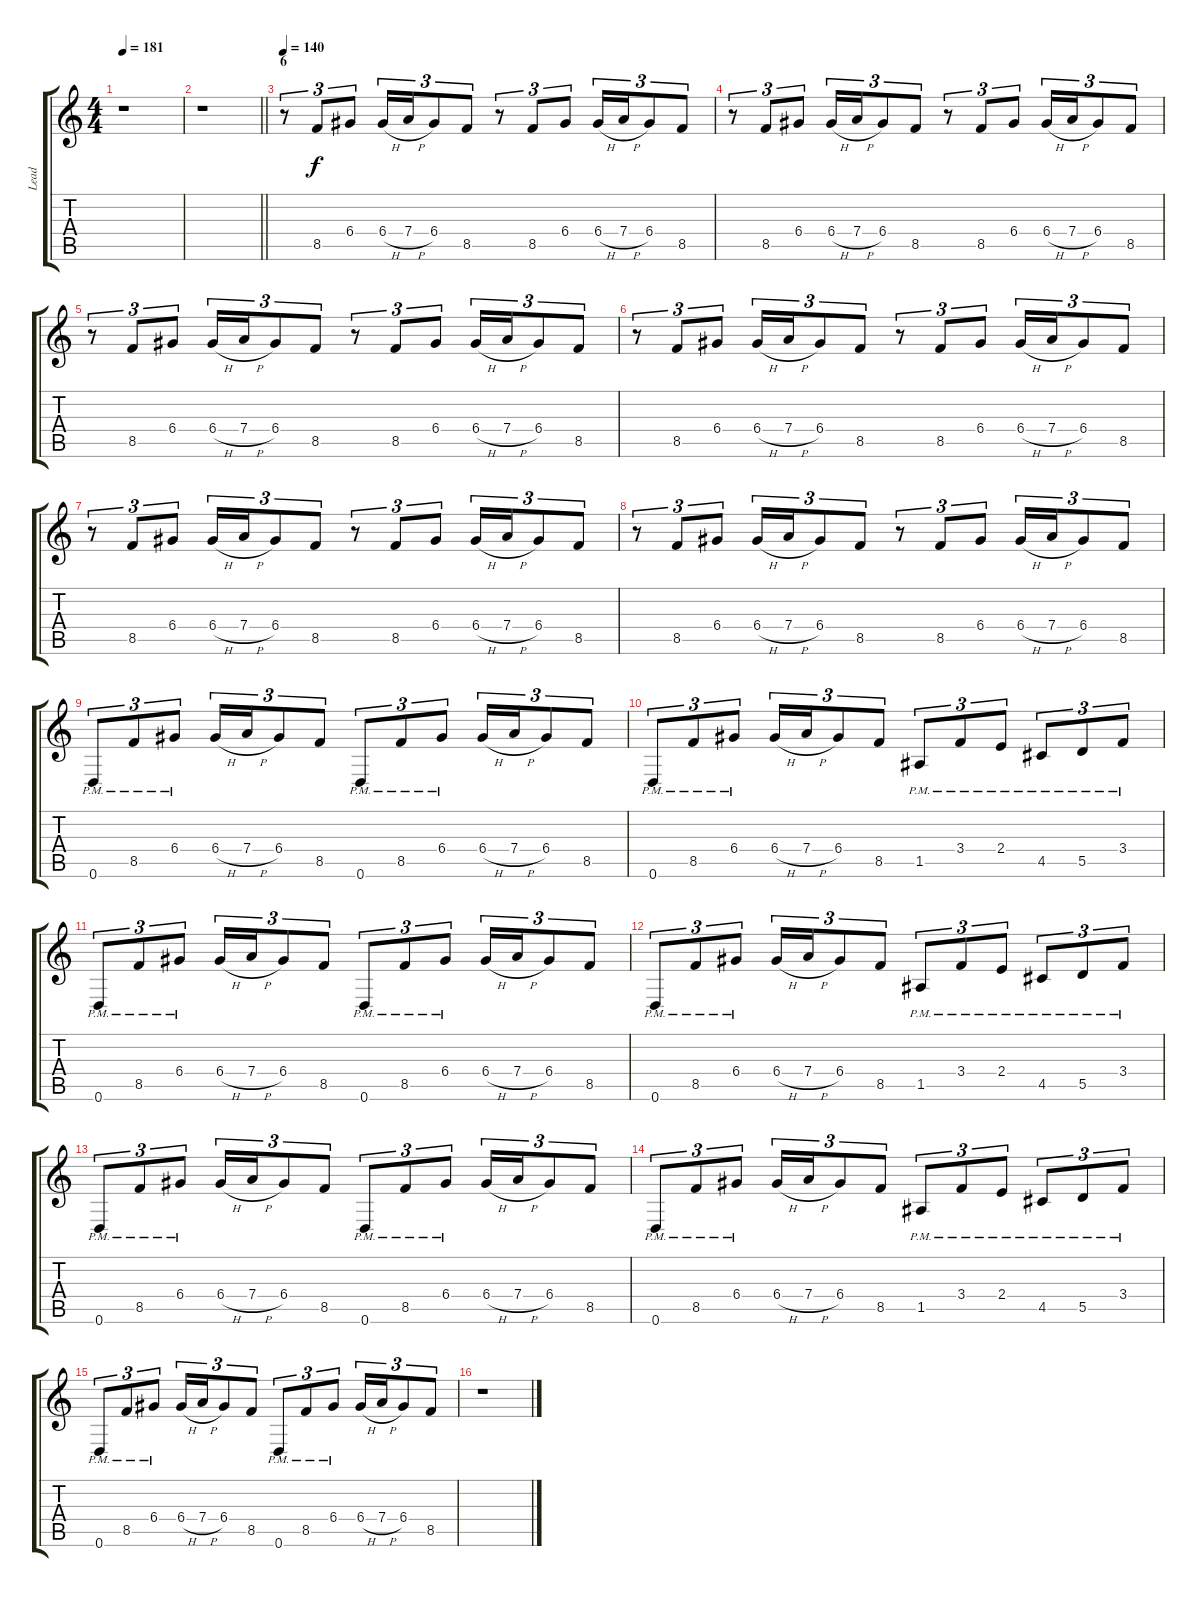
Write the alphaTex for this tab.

\track ("Lead" "Lead") {instrument overdrivenguitar}
\staff {score tabs}
\tuning (E4 B3 G3 D3 A2 D2) {hide}
\ts (4 4)
\tempo 181
\clef g2
\ks c
r.1{dy f} |
\barLineRight lightlight
r.1 |
\section ("" "6")
\tempo 140
r.8{tu (3 2) volume 16} 8.5.8{tu (3 2)} 6.4.8{tu (3 2)} 6.4{h}.16{tu (3 2)} 7.4{h}.16{tu (3 2)} 6.4.8{tu (3 2)} 8.5.8{tu (3 2)} r.8{tu (3 2)} 8.5.8{tu (3 2)} 6.4.8{tu (3 2)} 6.4{h}.16{tu (3 2)} 7.4{h}.16{tu (3 2)} 6.4.8{tu (3 2)} 8.5.8{tu (3 2)} |
r.8{tu (3 2)} 8.5.8{tu (3 2)} 6.4.8{tu (3 2)} 6.4{h}.16{tu (3 2)} 7.4{h}.16{tu (3 2)} 6.4.8{tu (3 2)} 8.5.8{tu (3 2)} r.8{tu (3 2)} 8.5.8{tu (3 2)} 6.4.8{tu (3 2)} 6.4{h}.16{tu (3 2)} 7.4{h}.16{tu (3 2)} 6.4.8{tu (3 2)} 8.5.8{tu (3 2)} |
r.8{tu (3 2)} 8.5.8{tu (3 2)} 6.4.8{tu (3 2)} 6.4{h}.16{tu (3 2)} 7.4{h}.16{tu (3 2)} 6.4.8{tu (3 2)} 8.5.8{tu (3 2)} r.8{tu (3 2)} 8.5.8{tu (3 2)} 6.4.8{tu (3 2)} 6.4{h}.16{tu (3 2)} 7.4{h}.16{tu (3 2)} 6.4.8{tu (3 2)} 8.5.8{tu (3 2)} |
r.8{tu (3 2)} 8.5.8{tu (3 2)} 6.4.8{tu (3 2)} 6.4{h}.16{tu (3 2)} 7.4{h}.16{tu (3 2)} 6.4.8{tu (3 2)} 8.5.8{tu (3 2)} r.8{tu (3 2)} 8.5.8{tu (3 2)} 6.4.8{tu (3 2)} 6.4{h}.16{tu (3 2)} 7.4{h}.16{tu (3 2)} 6.4.8{tu (3 2)} 8.5.8{tu (3 2)} |
r.8{tu (3 2) balance 12} 8.5.8{tu (3 2)} 6.4.8{tu (3 2)} 6.4{h}.16{tu (3 2)} 7.4{h}.16{tu (3 2)} 6.4.8{tu (3 2)} 8.5.8{tu (3 2)} r.8{tu (3 2)} 8.5.8{tu (3 2)} 6.4.8{tu (3 2)} 6.4{h}.16{tu (3 2)} 7.4{h}.16{tu (3 2)} 6.4.8{tu (3 2)} 8.5.8{tu (3 2)} |
r.8{tu (3 2)} 8.5.8{tu (3 2)} 6.4.8{tu (3 2)} 6.4{h}.16{tu (3 2)} 7.4{h}.16{tu (3 2)} 6.4.8{tu (3 2)} 8.5.8{tu (3 2)} r.8{tu (3 2)} 8.5.8{tu (3 2)} 6.4.8{tu (3 2)} 6.4{h}.16{tu (3 2)} 7.4{h}.16{tu (3 2)} 6.4.8{tu (3 2)} 8.5.8{tu (3 2)} |
0.6{pm}.8{tu (3 2)} 8.5{pm}.8{tu (3 2)} 6.4{pm}.8{tu (3 2)} 6.4{h}.16{tu (3 2)} 7.4{h}.16{tu (3 2)} 6.4.8{tu (3 2)} 8.5.8{tu (3 2)} 0.6{pm}.8{tu (3 2)} 8.5{pm}.8{tu (3 2)} 6.4{pm}.8{tu (3 2)} 6.4{h}.16{tu (3 2)} 7.4{h}.16{tu (3 2)} 6.4.8{tu (3 2)} 8.5.8{tu (3 2)} |
0.6{pm}.8{tu (3 2)} 8.5{pm}.8{tu (3 2)} 6.4{pm}.8{tu (3 2)} 6.4{h}.16{tu (3 2)} 7.4{h}.16{tu (3 2)} 6.4.8{tu (3 2)} 8.5.8{tu (3 2)} 1.5{pm}.8{tu (3 2)} 3.4{pm}.8{tu (3 2)} 2.4{pm}.8{tu (3 2)} 4.5{pm}.8{tu (3 2)} 5.5{pm}.8{tu (3 2)} 3.4{pm}.8{tu (3 2)} |
0.6{pm}.8{tu (3 2)} 8.5{pm}.8{tu (3 2)} 6.4{pm}.8{tu (3 2)} 6.4{h}.16{tu (3 2)} 7.4{h}.16{tu (3 2)} 6.4.8{tu (3 2)} 8.5.8{tu (3 2)} 0.6{pm}.8{tu (3 2)} 8.5{pm}.8{tu (3 2)} 6.4{pm}.8{tu (3 2)} 6.4{h}.16{tu (3 2)} 7.4{h}.16{tu (3 2)} 6.4.8{tu (3 2)} 8.5.8{tu (3 2)} |
0.6{pm}.8{tu (3 2)} 8.5{pm}.8{tu (3 2)} 6.4{pm}.8{tu (3 2)} 6.4{h}.16{tu (3 2)} 7.4{h}.16{tu (3 2)} 6.4.8{tu (3 2)} 8.5.8{tu (3 2)} 1.5{pm}.8{tu (3 2)} 3.4{pm}.8{tu (3 2)} 2.4{pm}.8{tu (3 2)} 4.5{pm}.8{tu (3 2)} 5.5{pm}.8{tu (3 2)} 3.4{pm}.8{tu (3 2)} |
0.6{pm}.8{tu (3 2)} 8.5{pm}.8{tu (3 2)} 6.4{pm}.8{tu (3 2)} 6.4{h}.16{tu (3 2)} 7.4{h}.16{tu (3 2)} 6.4.8{tu (3 2)} 8.5.8{tu (3 2)} 0.6{pm}.8{tu (3 2)} 8.5{pm}.8{tu (3 2)} 6.4{pm}.8{tu (3 2)} 6.4{h}.16{tu (3 2)} 7.4{h}.16{tu (3 2)} 6.4.8{tu (3 2)} 8.5.8{tu (3 2)} |
0.6{pm}.8{tu (3 2)} 8.5{pm}.8{tu (3 2)} 6.4{pm}.8{tu (3 2)} 6.4{h}.16{tu (3 2)} 7.4{h}.16{tu (3 2)} 6.4.8{tu (3 2)} 8.5.8{tu (3 2)} 1.5{pm}.8{tu (3 2)} 3.4{pm}.8{tu (3 2)} 2.4{pm}.8{tu (3 2)} 4.5{pm}.8{tu (3 2)} 5.5{pm}.8{tu (3 2)} 3.4{pm}.8{tu (3 2)} |
0.6{pm}.8{tu (3 2)} 8.5{pm}.8{tu (3 2)} 6.4{pm}.8{tu (3 2)} 6.4{h}.16{tu (3 2)} 7.4{h}.16{tu (3 2)} 6.4.8{tu (3 2)} 8.5.8{tu (3 2)} 0.6{pm}.8{tu (3 2)} 8.5{pm}.8{tu (3 2)} 6.4{pm}.8{tu (3 2)} 6.4{h}.16{tu (3 2)} 7.4{h}.16{tu (3 2)} 6.4.8{tu (3 2)} 8.5.8{tu (3 2)} |
r.1
